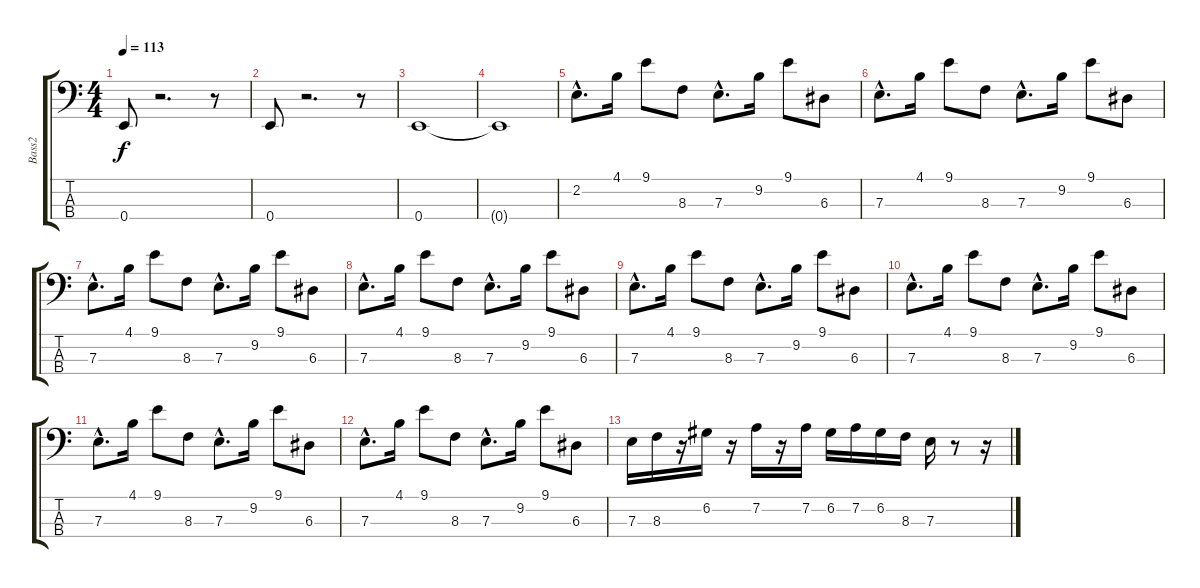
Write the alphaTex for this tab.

\track ("Bass2" "Bass2") {instrument slapbass1}
\staff {score tabs}
\tuning (G2 D2 A1 E1) {hide}
\ts (4 4)
\tempo 113
\clef f4
\ks c
0.4.8{dy f} r.2{d} r.8 |
0.4.8 r.2{d} r.8 |
0.4.1 |
0.4{t}.1 |
2.2{hac}.8{d} 4.1.16 9.1.8 8.3.8 7.3{hac}.8{d} 9.2.16 9.1.8 6.3.8 |
7.3{hac}.8{d} 4.1.16 9.1.8 8.3.8 7.3{hac}.8{d} 9.2.16 9.1.8 6.3.8 |
7.3{hac}.8{d} 4.1.16 9.1.8 8.3.8 7.3{hac}.8{d} 9.2.16 9.1.8 6.3.8 |
7.3{hac}.8{d} 4.1.16 9.1.8 8.3.8 7.3{hac}.8{d} 9.2.16 9.1.8 6.3.8 |
7.3{hac}.8{d} 4.1.16 9.1.8 8.3.8 7.3{hac}.8{d} 9.2.16 9.1.8 6.3.8 |
7.3{hac}.8{d} 4.1.16 9.1.8 8.3.8 7.3{hac}.8{d} 9.2.16 9.1.8 6.3.8 |
7.3{hac}.8{d} 4.1.16 9.1.8 8.3.8 7.3{hac}.8{d} 9.2.16 9.1.8 6.3.8 |
7.3{hac}.8{d} 4.1.16 9.1.8 8.3.8 7.3{hac}.8{d} 9.2.16 9.1.8 6.3.8 |
7.3.16 8.3.16 r.16 6.2.16 r.16 7.2.16 r.16 7.2.16 6.2.16 7.2.16 6.2.16 8.3.16 7.3.16 r.8 r.16
